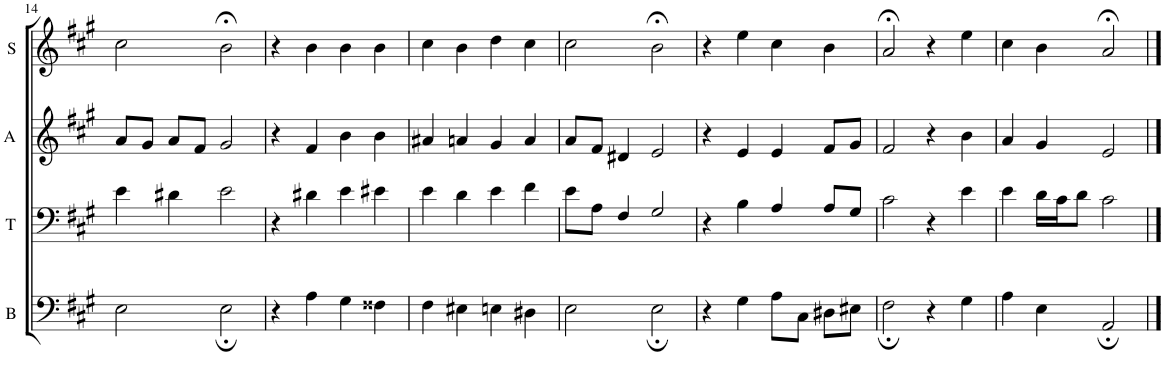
**kern	**kern	**kern	**kern
*part4	*part3	*part2	*part1
*staff4	*staff3	*staff2	*staff1
*I"B	*I"T	*I"A	*I"S
*I'B	*I'T	*I'A	*I'S
!!LO:PB:g=z
*clefF4	*clefF4	*clefG2	*clefG2
*k[f#c#g#]	*k[f#c#g#]	*k[f#c#g#]	*k[f#c#g#]
*M4/4	*M4/4	*M4/4	*M4/4
=14	=14	=14	=14
2E\	4e\	8a/L	2cc#\
.	.	8g#/J	.
.	4d#X\	8a/L	.
.	.	8f#/J	.
2E;\	2e\	2g#/	2b;<\
=15	=15	=15	=15
4r	4r	4r	4r
4A\	4d#X\	4f#/	4b\
4G#\	4e\	4b\	4b\
4F##X\	4e#X\	4b\	4b\
=16	=16	=16	=16
4F#\	4e\	4a#X/	4cc#\
4E#X\	4d\	4an/	4b\
4En\	4e\	4g#/	4dd\
4D#X\	4f#\	4a/	4cc#\
=17	=17	=17	=17
2E\	8e\L	8a/L	2cc#\
.	8A\J	8f#/J	.
.	4F#/	4d#X/	.
2E;\	2G#/	2e/	2b;<\
=18	=18	=18	=18
4r	4r	4r	4r
4G#\	4B\	4e/	4ee\
8A\L	4A/	4e/	4cc#\
8C#\J	.	.	.
8D#X\L	8A/L	8f#/L	4b\
8E#X\J	8G#/J	8g#/J	.
=19	=19	=19	=19
2F#;\	2c#\	2f#/	2a;</
4r	4r	4r	4r
4G#\	4e\	4b\	4ee\
=20	=20	=20	=20
4A\	4e\	4a/	4cc#\
4E\	16d\LL	4g#/	4b\
.	16c#\J	.	.
.	8d\J	.	.
2AA;/	2c#\	2e/	2a;</
==	==	==	==
*-	*-	*-	*-
